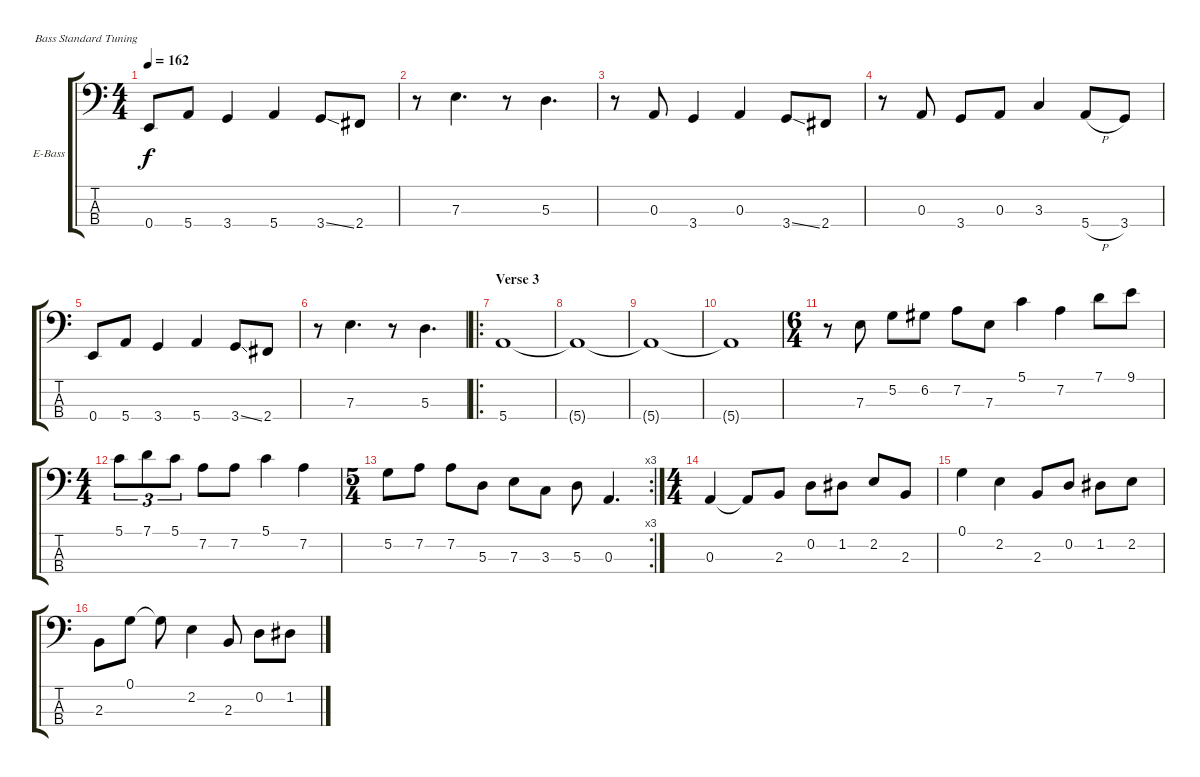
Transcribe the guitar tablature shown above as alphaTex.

\defaultSystemsLayout 4
\bracketExtendMode groupsimilarinstruments
\firstSystemTrackNameOrientation horizontal
\otherSystemsTrackNameOrientation horizontal
\track ("Electric Bass" "E-Bass") {instrument electricbassfinger}
\staff {score tabs}
\tuning (G2 D2 A1 E1)
\ts (4 4)
\tempo 162
\clef f4
\ks c
0.4.8{dy f} 5.4.8 3.4.4 5.4.4 3.4{ss}.8 2.4.8 |
r.8 7.3.4{d} r.8 5.3.4{d} |
r.8 0.3.8 3.4.4 0.3.4 3.4{ss}.8 2.4.8 |
r.8 0.3.8 3.4.8 0.3.8 3.3.4 5.4{h}.8 3.4.8 |
0.4.8 5.4.8 3.4.4 5.4.4 3.4{ss}.8 2.4.8 |
r.8 7.3.4{d} r.8 5.3.4{d} |
\ro
\section ("" "Verse 3")
5.4.1 |
5.4{t}.1 |
5.4{t}.1 |
5.4{t}.1 |
\ts (6 4)
r.8 7.3.8 5.2.8 6.2.8 7.2.8 7.3.8 5.1.4 7.2.4 7.1.8 9.1.8 |
\ts (4 4)
5.1.8{tu (3 2)} 7.1.8{tu (3 2)} 5.1.8{tu (3 2)} 7.2.8 7.2.8 5.1.4 7.2.4 |
\rc 3
\ts (5 4)
5.2.8 7.2.8 7.2.8 5.3.8 7.3.8 3.3.8 5.3.8 0.3.4{d} |
\ts (4 4)
0.3.4 0.3{t}.8 2.3.8 0.2.8 1.2.8 2.2.8 2.3.8 |
0.1.4 2.2.4 2.3.8 0.2.8 1.2.8 2.2.8 |
2.3.8 0.1.8 0.1{t}.8 2.2.4 2.3.8 0.2.8 1.2.8
